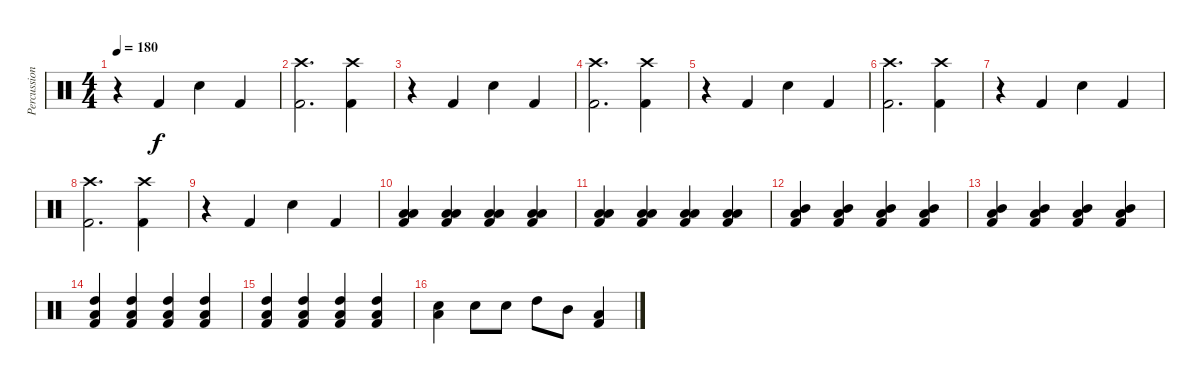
\track ("Percussion" "Percussion") {instrument percussion}
\staff {score}
\articulation defaults
\ts (4 4)
\tempo 180
\clef neutral
\ks c
r.4{dy f} "Kick (hit) 2".4 "Snare (hit) 2".4 "Kick (hit) 2".4 |
("Crash high (hit)" "Kick (hit) 2").2{d} ("Crash high (hit)" "Kick (hit) 2").4 |
r.4 "Kick (hit) 2".4 "Snare (hit) 2".4 "Kick (hit) 2".4 |
("Crash high (hit)" "Kick (hit) 2").2{d} ("Crash high (hit)" "Kick (hit) 2").4 |
r.4 "Kick (hit) 2".4 "Snare (hit) 2".4 "Kick (hit) 2".4 |
("Crash high (hit)" "Kick (hit) 2").2{d} ("Crash high (hit)" "Kick (hit) 2").4 |
r.4 "Kick (hit) 2".4 "Snare (hit) 2".4 "Kick (hit) 2".4 |
("Crash high (hit)" "Kick (hit) 2").2{d} ("Crash high (hit)" "Kick (hit) 2").4 |
r.4 "Kick (hit) 2".4 "Snare (hit) 2".4 "Kick (hit) 2".4 |
("Low Tom (hit)" "Low Floor Tom (hit)" "Kick (hit) 2").4 ("Low Tom (hit)" "Low Floor Tom (hit)" "Kick (hit) 2").4 ("Low Tom (hit)" "Low Floor Tom (hit)" "Kick (hit) 2").4 ("Low Tom (hit)" "Low Floor Tom (hit)" "Kick (hit) 2").4 |
("Low Tom (hit)" "Low Floor Tom (hit)" "Kick (hit) 2").4 ("Low Tom (hit)" "Low Floor Tom (hit)" "Kick (hit) 2").4 ("Low Tom (hit)" "Low Floor Tom (hit)" "Kick (hit) 2").4 ("Low Tom (hit)" "Low Floor Tom (hit)" "Kick (hit) 2").4 |
("Mid Tom (hit)" "Low Floor Tom (hit)" "Kick (hit) 2").4 ("Mid Tom (hit)" "Low Floor Tom (hit)" "Kick (hit) 2").4 ("Mid Tom (hit)" "Low Floor Tom (hit)" "Kick (hit) 2").4 ("Mid Tom (hit)" "Low Floor Tom (hit)" "Kick (hit) 2").4 |
("Mid Tom (hit)" "Low Tom (hit)" "Kick (hit) 2").4 ("Mid Tom (hit)" "Low Tom (hit)" "Kick (hit) 2").4 ("Mid Tom (hit)" "Low Tom (hit)" "Kick (hit) 2").4 ("Mid Tom (hit)" "Low Tom (hit)" "Kick (hit) 2").4 |
("High Tom (hit)" "Low Tom (hit)" "Kick (hit) 2").4 ("High Tom (hit)" "Low Tom (hit)" "Kick (hit) 2").4 ("High Tom (hit)" "Low Tom (hit)" "Kick (hit) 2").4 ("High Tom (hit)" "Low Tom (hit)" "Kick (hit) 2").4 |
("High Tom (hit)" "Low Tom (hit)" "Kick (hit) 2").4 ("High Tom (hit)" "Low Tom (hit)" "Kick (hit) 2").4 ("High Tom (hit)" "Low Tom (hit)" "Kick (hit) 2").4 ("High Tom (hit)" "Low Tom (hit)" "Kick (hit) 2").4 |
("Low Floor Tom (hit)" "Snare (hit) 2").4 "Snare (hit) 2".8 "Snare (hit) 2".8 "High Tom (hit)".8 "Mid Tom (hit)".8 ("Low Floor Tom (hit)" "Kick (hit) 2").4
